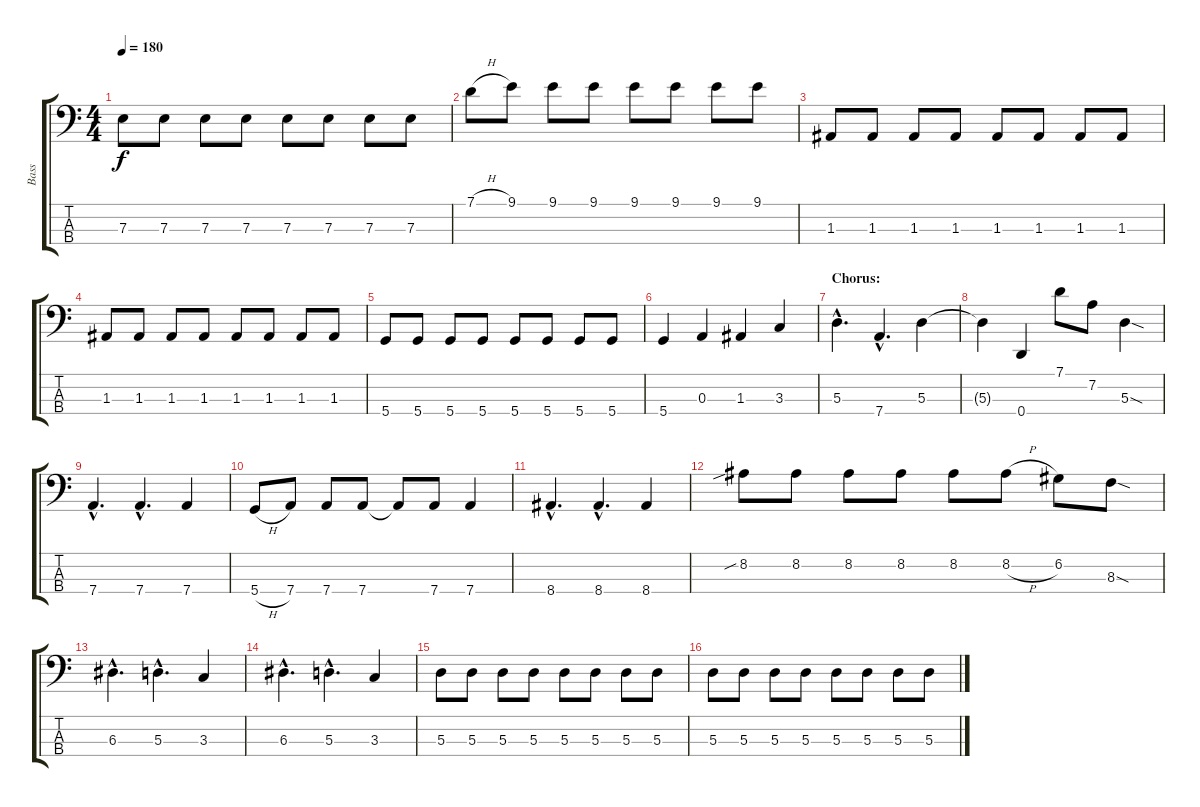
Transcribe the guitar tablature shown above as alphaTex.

\track ("Bass" "Bass") {instrument electricbasspick}
\staff {score tabs}
\tuning (G2 D2 A1 D1) {hide}
\ts (4 4)
\tempo 180
\clef f4
\ks c
7.3.8{dy f} 7.3.8 7.3.8 7.3.8 7.3.8 7.3.8 7.3.8 7.3.8 |
7.1{h}.8 9.1.8 9.1.8 9.1.8 9.1.8 9.1.8 9.1.8 9.1.8 |
1.3.8 1.3.8 1.3.8 1.3.8 1.3.8 1.3.8 1.3.8 1.3.8 |
1.3.8 1.3.8 1.3.8 1.3.8 1.3.8 1.3.8 1.3.8 1.3.8 |
5.4.8 5.4.8 5.4.8 5.4.8 5.4.8 5.4.8 5.4.8 5.4.8 |
5.4.4 0.3.4 1.3.4 3.3.4 |
\section ("" "Chorus:")
5.3{hac}.4{d} 7.4{hac}.4{d} 5.3.4 |
5.3{t}.4 0.4.4 7.1.8 7.2.8 5.3{sod}.4 |
7.4{hac}.4{d} 7.4{hac}.4{d} 7.4.4 |
5.4{h}.8 7.4.8 7.4.8 7.4.8 7.4{t}.8 7.4.8 7.4.4 |
8.4{hac}.4{d} 8.4{hac}.4{d} 8.4.4 |
8.2{sib}.8 8.2.8 8.2.8 8.2.8 8.2.8 8.2{h}.8 6.2.8 8.3{sod}.8 |
6.3{hac}.4{d} 5.3{hac}.4{d} 3.3.4 |
6.3{hac}.4{d} 5.3{hac}.4{d} 3.3.4 |
5.3.8 5.3.8 5.3.8 5.3.8 5.3.8 5.3.8 5.3.8 5.3.8 |
5.3.8 5.3.8 5.3.8 5.3.8 5.3.8 5.3.8 5.3.8 5.3.8
